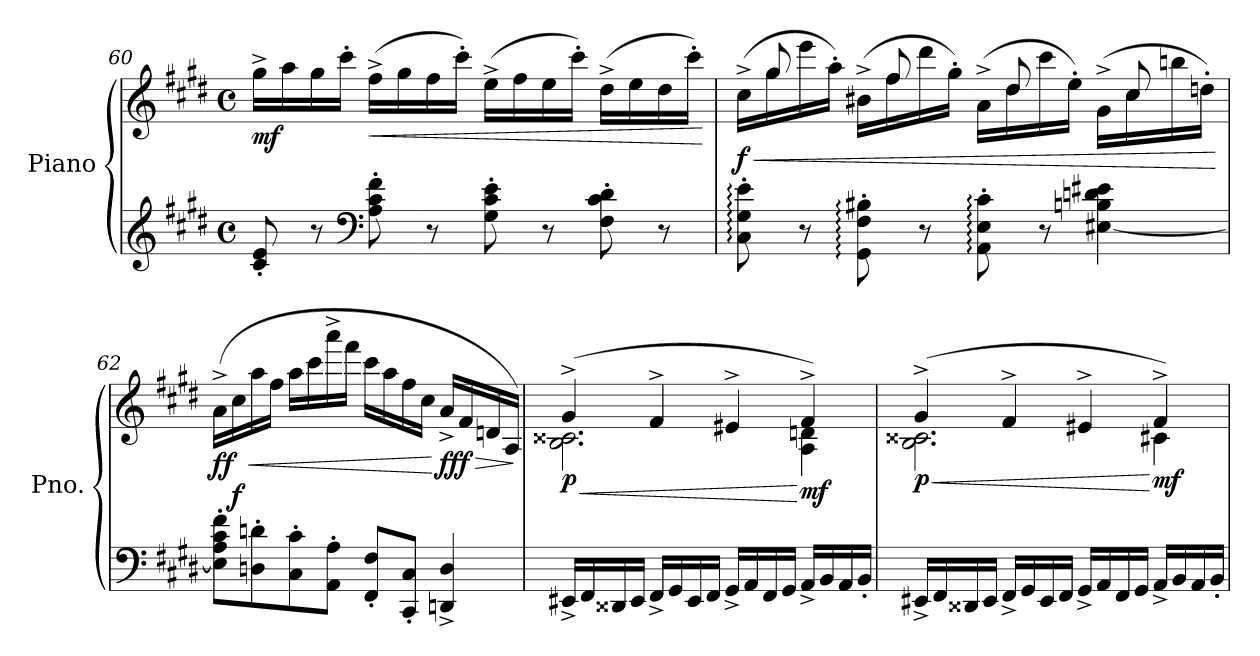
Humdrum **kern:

**kern	**kern	**dynam
*part1	*part1	*part1
*staff2	*staff1	*staff1/2
*I"Piano	*	*
*I'Pno.	*	*
*clefG2	*clefG2	*
*k[f#c#g#d#]	*k[f#c#g#d#]	*
*M4/4	*M4/4	*
*met(c)	*met(c)	*
=60	=60	=60
!	!	!LO:DY:b
8c#/' 8e/'	16gg#^\LL	mf
.	16aa\	.
8r	16gg#\	.
.	16ccc#'\JJ	.
*clefF4	*	*
!	!	!LO:HP:b
8A\' 8c#\' 8f#\'	(>16ff#^\LL	<
.	16gg#\	.
8r	16ff#\	.
.	16ccc#'\JJ)	.
8G#\' 8c#\' 8e\'	(>16ee^\LL	.
.	16ff#\	.
8r	16ee\	.
.	16ccc#'\JJ)	.
8F#\' 8c#\' 8d#\'	(>16dd#^\LL	.
.	16ee\	.
8r	16dd#\	.
.	16ccc#'\JJ)	.
.	.	[
=61	=61	=61
!	!	!LO:HP:b
*	*^	*
!	!	!	!LO:DY:n=1:b
8C#\:' 8G#\:' 8e\:'	16rcccyy	(>16cc#^\LL	< f
.	8gg#/	16gg#\	.
8r	.	16eee\	.
.	8reeeyy	16aa'\JJ)	.
8GG#\:' 8F#\:' 8B#X\:'	.	(>16b#X^\LL	.
.	8ff#/	16ff#\	.
8r	.	16ddd#\	.
.	8reeeyy	16gg#'\JJ)	.
8AA\:' 8E\:' 8c#\:'	.	(>16a^\LL	.
.	8dd#/	16dd#\	.
8r	.	16ccc#\	.
.	8reeeyy	16ee'\JJ)	.
[4E#X\ 4Bn\ 4dn\ 4e#X\	.	(>16g#^\LL	.
.	8cc#/	16cc#\	.
.	.	16bbn\	.
.	16reeeyy	16ddn'\JJ)	.
*	*v	*v	*
.	.	[
!!LO:PB:g=z
=62	=62	=62
!	!	!LO:DY:b
8E#\]' 8A\' 8c#\' 8f#\'L	(>16a^\LL	ff
!	!	!LO:HP:b
!	!	!LO:DY:n=1:b
.	16cc#\	< f
8Dn\' 8dn\'	16aa\	.
.	16ff#\JJ	.
8C#\' 8c#\'	16aa\LL	.
.	16ccc#\	.
8AA\' 8A\'J	16aaa^\	.
.	16fff#\JJ	.
8FF#/' 8F#/'L	16ccc#\LL	.
.	16aa\	.
8CC#/' 8C#/'J	16ff#\	.
.	16cc#\JJ	.
!	!	!LO:HP:n=1:b
!	!	!LO:DY:n=2:b
4DDn/^ 4D/^	16a^/LL	[ > fff
.	16f#/	.
.	16dn/	.
.	16A/JJ)	.
.	.	]
=63	=63	=63
!	!	!LO:HP:b
*	*^	*
!	!	!	!LO:DY:n=1:b
16EE#X^/LL	(>4g#^/	2.B\ 2.c##X\	< p
16FF#/	.	.	.
16DD##X/	.	.	.
16EE#/JJ	.	.	.
16FF#^/LL	4f#^/	.	.
16GG#/	.	.	.
16EE#/	.	.	.
16FF#/JJ	.	.	.
16GG#^/LL	4e#X^/	.	.
16AA/	.	.	.
16FF#/	.	.	.
16GG#/JJ	.	.	.
!	!	!	!LO:DY:n=2:b
16AA^/LL	4f#^/)	4A\ 4dn\	[ mf
16BB/	.	.	.
16AA/	.	.	.
16BB'/JJ	.	.	.
=64	=64	=64	=64
!	!	!	!LO:HP:b
!	!	!	!LO:DY:n=1:b
16EE#X^/LL	(>4g#^/	2.B\ 2.c##X\	< p
16FF#/	.	.	.
16DD##X/	.	.	.
16EE#/JJ	.	.	.
16FF#^/LL	4f#^/	.	.
16GG#/	.	.	.
16EE#/	.	.	.
16FF#/JJ	.	.	.
16GG#^/LL	4e#X^/	.	.
16AA/	.	.	.
16FF#/	.	.	.
16GG#/JJ	.	.	.
!	!	!	!LO:DY:n=2:b
16AA^/LL	4f#^/)	4c#X\	[ mf
16BB/	.	.	.
16AA/	.	.	.
16BB'/JJ	.	.	.
*	*v	*v	*
=	=	=
*-	*-	*-
